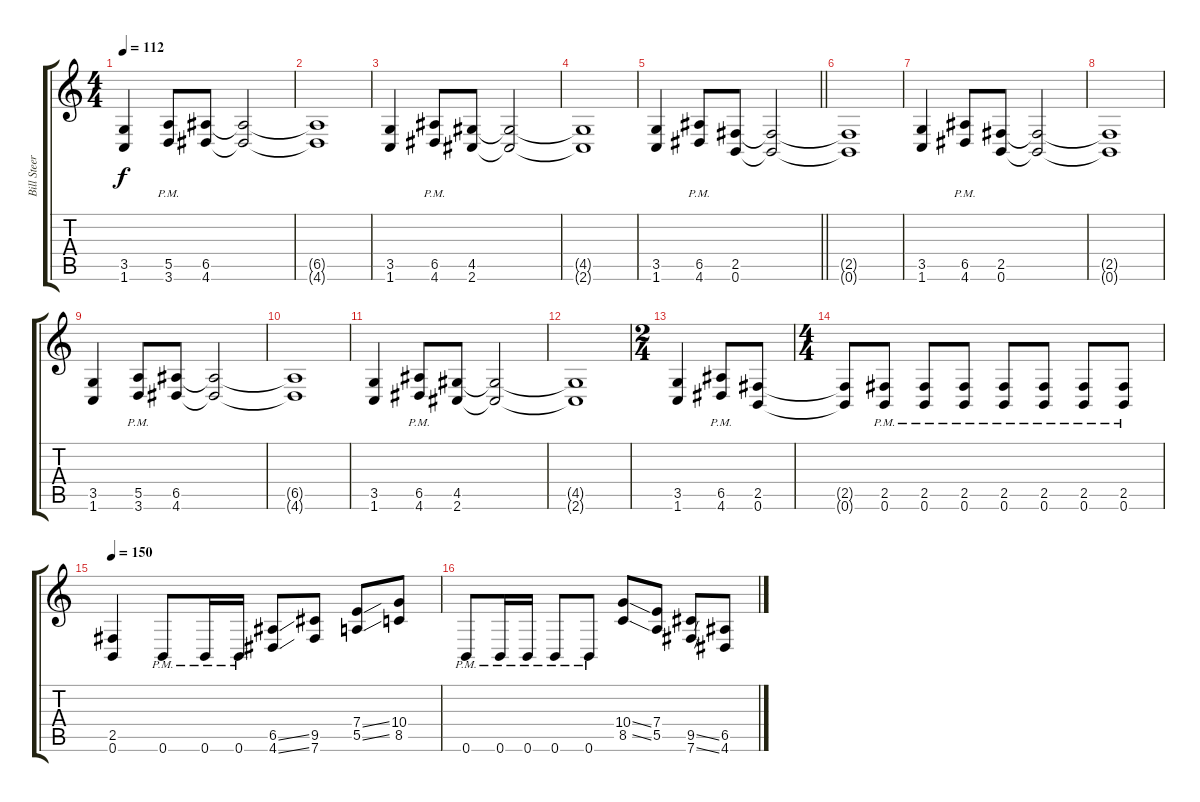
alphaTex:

\track ("Bill Steer (Rhythm)" "Bill Steer") {instrument distortionguitar}
\staff {score tabs}
\tuning (B3 Gb3 D3 A2 E2 B1) {hide}
\ts (4 4)
\tempo 112
\clef g2
\ks c
(3.5 1.6).4{dy f} (5.5{pm} 3.6{pm}).8 (6.5 4.6).8 (6.5{t} 4.6{t}).2 |
(6.5{t} 4.6{t}).1 |
(3.5 1.6).4 (6.5{pm} 4.6{pm}).8 (4.5 2.6).8 (4.5{t} 2.6{t}).2 |
(4.5{t} 2.6{t}).1 |
\barLineRight lightlight
(3.5 1.6).4 (6.5{pm} 4.6{pm}).8 (2.5 0.6).8 (2.5{t} 0.6{t}).2 |
(2.5{t} 0.6{t}).1 |
(3.5 1.6).4 (6.5{pm} 4.6{pm}).8 (2.5 0.6).8 (2.5{t} 0.6{t}).2 |
(2.5{t} 0.6{t}).1 |
(3.5 1.6).4 (5.5{pm} 3.6{pm}).8 (6.5 4.6).8 (6.5{t} 4.6{t}).2 |
(6.5{t} 4.6{t}).1 |
(3.5 1.6).4 (6.5{pm} 4.6{pm}).8 (4.5 2.6).8 (4.5{t} 2.6{t}).2 |
(4.5{t} 2.6{t}).1 |
\ts (2 4)
(3.5 1.6).4 (6.5{pm} 4.6{pm}).8 (2.5 0.6).8 |
\ts (4 4)
(2.5{t} 0.6{t}).8 (2.5{pm} 0.6{pm}).8 (2.5{pm} 0.6{pm}).8 (2.5{pm} 0.6{pm}).8 (2.5{pm} 0.6{pm}).8 (2.5{pm} 0.6{pm}).8 (2.5{pm} 0.6{pm}).8 (2.5{pm} 0.6{pm}).8 |
\tempo 150
(2.5 0.6).4 0.6{pm}.8 0.6{pm}.16 0.6{pm}.16 (6.5{ss} 4.6{ss}).8 (9.5 7.6).8 (7.4{ss} 5.5{ss}).8 (10.4 8.5).8 |
0.6{pm}.8 0.6{pm}.16 0.6{pm}.16 0.6{pm}.8 0.6{pm}.8 (10.4{ss} 8.5{ss}).8 (7.4 5.5).8 (9.5{ss} 7.6{ss}).8 (6.5 4.6).8
